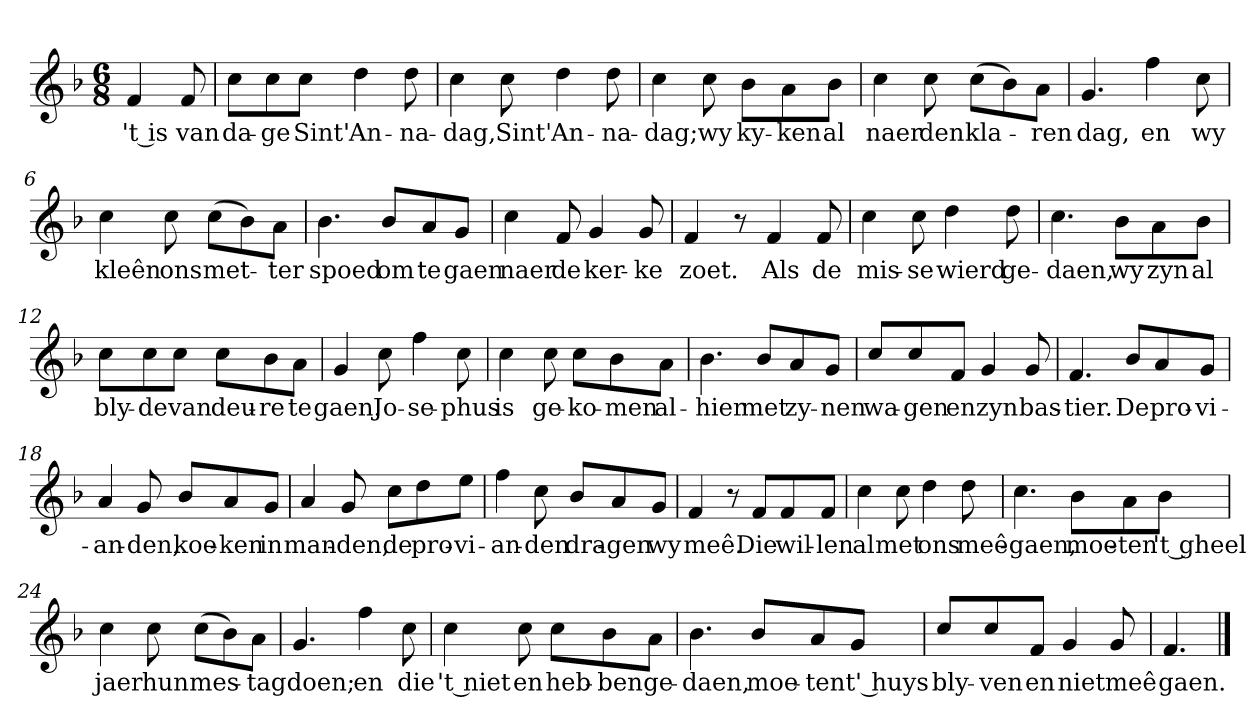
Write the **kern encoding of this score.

**kern	**text
*part1	*part1
*staff1	*staff1
*clefG2	*
*k[b-]	*
*F:	*
*M6/8	*
*MM120	*
=	=
4f	't is
8f	van
=1	=1
8cc\L	da-
8cc\	-ge
8cc\J	Sint'
4dd	An-
8dd	-na-
=2	=2
4cc	-dag,
8cc	Sint'
4dd	An-
8dd	-na-
=3	=3
4cc	-dag;
8cc	wy
8b-\L	ky-
8a\	-ken
8b-\J	al
=4	=4
4cc	naer
8cc	den
(8cc\L	kla-
8b-\)	.
8a\J	-ren
=5	=5
4.g	dag,
4ff	en
8cc	wy
=6	=6
4cc	kleên
8cc	ons
(8cc\L	met-
8b-\)	.
8a\J	-ter
=7	=7
4.b-	spoed
8b-/L	om
8a/	te
8g/J	gaen
=8	=8
4cc	naer
8f	de
4g	ker-
8g	-ke
=9	=9
4f	zoet.
8r	.
4f	Als
8f	de
=10	=10
4cc	mis-
8cc	-se
4dd	wierd
8dd	ge-
=11	=11
4.cc	-daen,
8b-\L	wy
8a\	zyn
8b-\J	al
=12	=12
8cc\L	bly-
8cc\	-de
8cc\J	van
8cc\L	deu-
8b-\	-re
8a\J	te
=13	=13
4g	gaen.
8cc	Jo-
4ff	-se-
8cc	-phus
=14	=14
4cc	is
8cc	ge-
8cc\L	-ko-
8b-\	-men
8a\J	al-
=15	=15
4.b-	-hier
8b-/L	met
8a/	zy-
8g/J	-nen
=16	=16
8cc/L	wa-
8cc/	-gen
8f/J	en
4g	zyn
8g	bas-
=17	=17
4.f	-tier.
8b-/L	De
8a/	pro-
8g/J	-vi-
=18	=18
4a	-an-
8g	-den,
8b-/L	koe-
8a/	-ken
8g/J	in
=19	=19
4a	man-
8g	-den,
8cc\L	de
8dd\	pro-
8ee\J	-vi-
=20	=20
4ff	-an-
8cc	-den
8b-/L	dra-
8a/	-gen
8g/J	wy
=21	=21
4f	meê.
8r	.
8f/L	Die
8f/	wil-
8f/J	-len
=22	=22
4cc	al
8cc	met
4dd	ons
8dd	meê-
=23	=23
4.cc	-gaen,
8b-\L	moe-
8a\	-ten
8b-\J	't gheel
=24	=24
4cc	jaer
8cc	hun
(8cc\L	mes-
8b-\)	.
8a\J	-tag
=25	=25
4.g	doen;
4ff	en
8cc	die
=26	=26
4cc	't niet
8cc	en
8cc\L	heb-
8b-\	-ben
8a\J	ge-
=27	=27
4.b-	-daen,
8b-/L	moe-
8a/	-ten
8g/J	t' huys
=28	=28
8cc/L	bly-
8cc/	-ven
8f/J	en
4g	niet
8g	meê
=29	=29
4.f	gaen.
==	==
*-	*-
